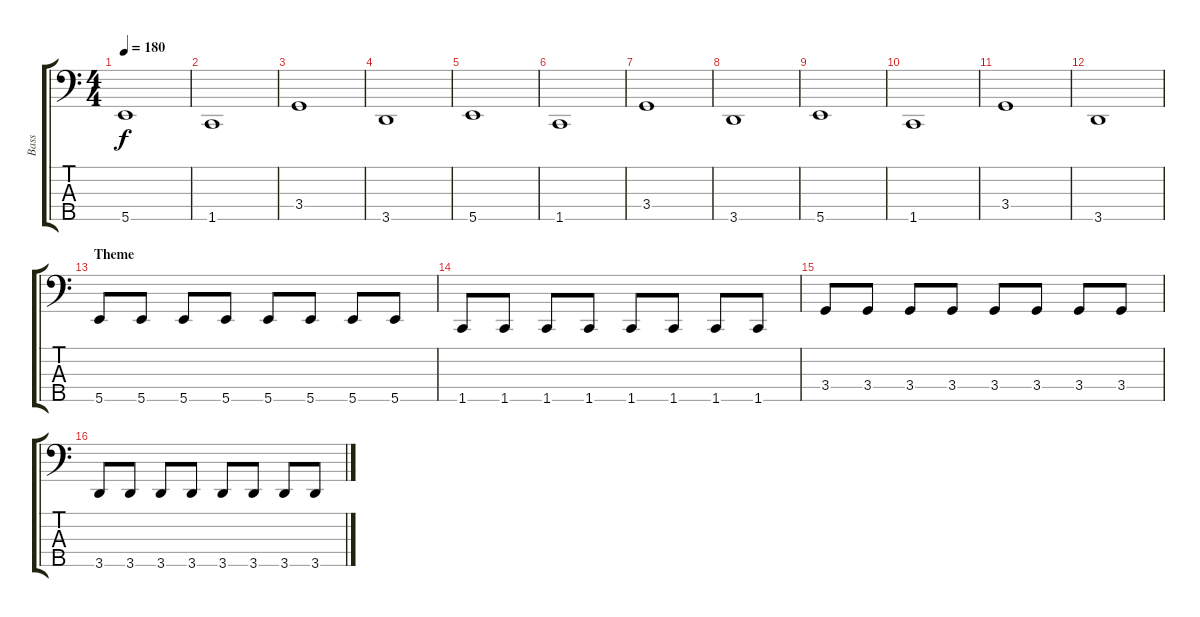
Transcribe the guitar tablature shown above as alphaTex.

\track ("Bass" "Bass") {instrument electricbassfinger}
\staff {score tabs}
\tuning (G2 D2 A1 E1 B0) {hide}
\ts (4 4)
\tempo 180
\clef f4
\ks c
5.5.1{dy f} |
1.5.1 |
3.4.1 |
3.5.1 |
5.5.1 |
1.5.1 |
3.4.1 |
3.5.1 |
5.5.1 |
1.5.1 |
3.4.1 |
3.5.1 |
\section ("" "Theme")
5.5.8 5.5.8 5.5.8 5.5.8 5.5.8 5.5.8 5.5.8 5.5.8 |
1.5.8 1.5.8 1.5.8 1.5.8 1.5.8 1.5.8 1.5.8 1.5.8 |
3.4.8 3.4.8 3.4.8 3.4.8 3.4.8 3.4.8 3.4.8 3.4.8 |
3.5.8 3.5.8 3.5.8 3.5.8 3.5.8 3.5.8 3.5.8 3.5.8
